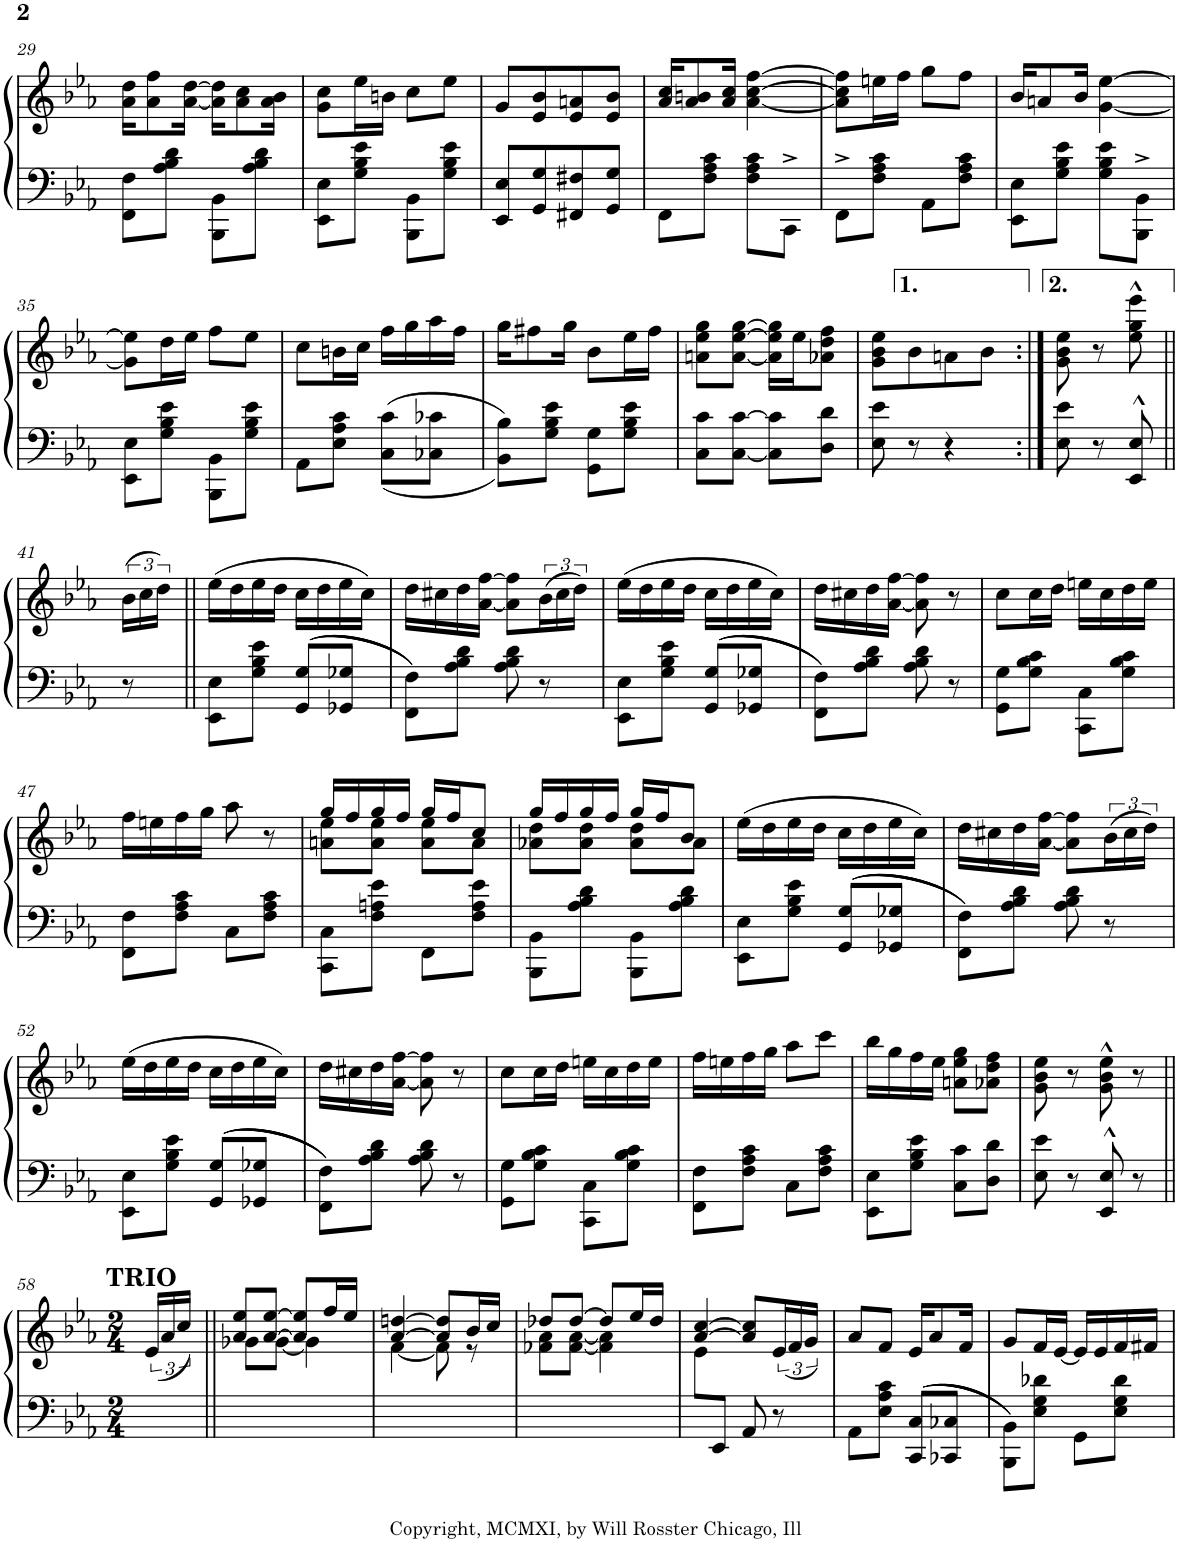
**kern	**kern
*part1	*part1
*staff2	*staff1
*I"Honky Tonk Piano	*
*I'Hnk. Pno.	*
!!LO:PB:g=z
*clefF4	*clefG2
*k[b-e-a-]	*k[b-e-a-]
*M2/4	*M2/4
=29	=29
8FF\ 8F\L	16a-\ 16dd\KL
.	8a-\ 8ff\
8A-\ 8B-\ 8d\J	.
.	[16a-\ [16dd\Jk
8BBB-\ 8BB-\L	16a-\] 16dd\]KL
.	8a-\ 8cc\
8A-\ 8B-\ 8d\J	.
.	16a-\ 16b-\Jk
=30	=30
8EE-\ 8E-\L	8g\ 8cc\L
8G\ 8B-\ 8e-\J	16ee-\L
.	16bn\JJ
8BBB-\ 8BB-\L	8cc\L
8G\ 8B-\ 8e-\J	8ee-\J
=31	=31
8EE-/ 8E-/L	8g/L
8GG/ 8G/	8e-/ 8b-/
8FF#X/ 8F#X/	8e-/ 8an/
8GG/ 8G/J	8e-/ 8b-/J
=32	=32
8FF\L	16a-/ 16cc/KL
.	8a-/ 8bn/
8F\ 8A-\ 8c\J	.
.	16a-/ 16cc/Jk
8F\ 8A-\ 8c\L	[4a-\ [4cc\ [4ff\
8CC^\J	.
=33	=33
8FF^\L	8a-\] 8cc\] 8ff\]L
8F\ 8A-\ 8c\J	16een\L
.	16ff\JJ
8AA-\L	8gg\L
8F\ 8A-\ 8c\J	8ff\J
=34	=34
8EE-\ 8E-\L	16b-/KL
.	8an/
8G\ 8B-\ 8e-\J	.
.	16b-/Jk
8G\ 8B-\ 8e-\L	[4g\ [4ee-\
8BBB-\^ 8BB-\^J	.
!!LO:LB:g=z
=35	=35
8EE-\ 8E-\L	8g\] 8ee-\]L
8G\ 8B-\ 8e-\J	16dd\L
.	16ee-\JJ
8BBB-\ 8BB-\L	8ff\L
8G\ 8B-\ 8e-\J	8ee-\J
=36	=36
8AA-\L	8cc\L
8E-\ 8A-\ 8c\J	16bn\L
.	16cc\JJ
8C\ 8c\L	16ff\LL
.	16gg\
8C-X\ 8c-X\J	16aa-\
.	16ff\JJ
=37	=37
8BB-\ 8B-\L	16gg\KL
.	8ff#X\
8G\ 8B-\ 8e-\J	.
.	16gg\Jk
8GG\ 8G\L	8b-\L
8G\ 8B-\ 8e-\J	16ee-\L
.	16ff#\JJ
=38	=38
8C\ 8c\L	8an\ 8ee-\ 8gg\L
[8C\ [8c\J	[8a\ [8ee-\ [8gg\J
8C\] 8c\]L	16a\] 16ee-\] 16gg\]LL
.	16ee-\J
8D\ 8d\J	8a-X\ 8dd\ 8ff\J
=39	=39
8E-\ 8e-\	8g\ 8b-\ 8ee-\L
8r	8b-\
4r	8an\
.	8b-\J
=40:|!	=40:|!
8E-\ 8e-\	8g\ 8b-\ 8ee-\
8r	8r
8EE-/^^ 8E-/^^	8ee-\^^ 8gg\^^ 8eee-\^^
!!LO:LB:g=z
=41||	=41||
8r	(24b-\LL
.	24cc\
.	24dd\JJ)
=42||	=42||
8EE-\ 8E-\L	(16ee-\LL
.	16dd\
8G\ 8B-\ 8e-\J	16ee-\
.	16dd\JJ
8GG/ 8G/L	16cc\LL
.	16dd\
8GG-X/ 8G-X/J	16ee-\
.	16cc\JJ)
=43	=43
8FF\ 8F\L	16dd\LL
.	16cc#X\
8A-\ 8B-\ 8d\J	16dd\
.	[16a-\ [16ff\JJ
8A-\ 8B-\ 8d\	8a-\] 8ff\]L
8r	(24b-\L
.	24cc#\
.	24dd\JJ)
=44	=44
8EE-\ 8E-\L	(16ee-\LL
.	16dd\
8G\ 8B-\ 8e-\J	16ee-\
.	16dd\JJ
8GG/ 8G/L	16cc\LL
.	16dd\
8GG-X/ 8G-X/J	16ee-\
.	16cc\JJ)
=45	=45
8FF\ 8F\L	16dd\LL
.	16cc#X\
8A-\ 8B-\ 8d\J	16dd\
.	[16a-\ [16ff\JJ
8A-\ 8B-\ 8d\	8a-\] 8ff\]
8r	8r
=46	=46
8GG\ 8G\L	8cc\L
8G\ 8B-\ 8c\J	16cc\L
.	16dd\JJ
8CC\ 8C\L	16een\LL
.	16cc\
8G\ 8B-\ 8c\J	16dd\
.	16ee\JJ
!!LO:LB:g=z
=47	=47
8FF\ 8F\L	16ff\LL
.	16een\
8F\ 8A-\ 8c\J	16ff\
.	16gg\JJ
8C\L	8aa-\
8F\ 8A-\ 8c\J	8r
=48	=48
*	*^
8CC\ 8C\L	16gg/LL	8an\ 8ee-\L
.	16ff/	.
8F\ 8An\ 8e-\J	16gg/	8a\ 8ee-\J
.	16ff/JJ	.
8FF\L	16gg/LL	8a\ 8ee-\L
.	16ff/J	.
8F\ 8A\ 8e-\J	8cc/J	8a\J
=49	=49	=49
8BBB-\ 8BB-\L	16gg/LL	8a-X\ 8dd\L
.	16ff/	.
8A-\ 8B-\ 8d\J	16gg/	8a-\ 8dd\J
.	16ff/JJ	.
8BBB-\ 8BB-\L	16gg/LL	8a-\ 8dd\L
.	16ff/J	.
8A-\ 8B-\ 8d\J	8b-/J	8a-\J
*	*v	*v
=50	=50
8EE-\ 8E-\L	(16ee-\LL
.	16dd\
8G\ 8B-\ 8e-\J	16ee-\
.	16dd\JJ
8GG/ 8G/L	16cc\LL
.	16dd\
8GG-X/ 8G-X/J	16ee-\
.	16cc\JJ)
=51	=51
8FF\ 8F\L	16dd\LL
.	16cc#X\
8A-\ 8B-\ 8d\J	16dd\
.	[16a-\ [16ff\JJ
8A-\ 8B-\ 8d\	8a-\] 8ff\]L
8r	(24b-\L
.	24cc#\
.	24dd\JJ)
!!LO:LB:g=z
=52	=52
8EE-\ 8E-\L	(16ee-\LL
.	16dd\
8G\ 8B-\ 8e-\J	16ee-\
.	16dd\JJ
8GG/ 8G/L	16cc\LL
.	16dd\
8GG-X/ 8G-X/J	16ee-\
.	16cc\JJ)
=53	=53
8FF\ 8F\L	16dd\LL
.	16cc#X\
8A-\ 8B-\ 8d\J	16dd\
.	[16a-\ [16ff\JJ
8A-\ 8B-\ 8d\	8a-\] 8ff\]
8r	8r
=54	=54
8GG\ 8G\L	8cc\L
8G\ 8B-\ 8c\J	16cc\L
.	16dd\JJ
8CC\ 8C\L	16een\LL
.	16cc\
8G\ 8B-\ 8c\J	16dd\
.	16ee\JJ
=55	=55
8FF\ 8F\L	16ff\LL
.	16een\
8F\ 8A-\ 8c\J	16ff\
.	16gg\JJ
8C\L	8aa-\L
8F\ 8A-\ 8c\J	8ccc\J
=56	=56
8EE-\ 8E-\L	16bb-\LL
.	16gg\
8G\ 8B-\ 8e-\J	16ff\
.	16ee-\JJ
8C\ 8c\L	8an\ 8ee-\ 8gg\L
8D\ 8d\J	8a-X\ 8dd\ 8ff\J
=57	=57
8E-\ 8e-\	8g\ 8b-\ 8ee-\
8r	8r
8EE-/^^ 8E-/^^	8g\^^ 8b-\^^ 8ee-\^^
8r	8r
!!LO:LB:g=z
=58||	=58||
*M2/4	*M2/4
!	!LO:TX:a:B:t=TRIO
2ryy	(24e-/LL
.	24a-/
.	24cc/JJ)
.	4.ryy
=59||	=59||
*	*^
2ryy	8a-/ 8ee-/L	8g-X\L
.	[8a-/ [8ee-/J	[8g-\J
.	8a-/] 8ee-/]L	4g-\]
.	16ff/L	.
.	16ee-/JJ	.
=60	=60	=60
2ryy	[4a-/ [4ddn/	[4f\
.	8a-/] 8dd/]L	8f\]
.	16b-/L	8r
.	16cc/JJ	.
=61	=61	=61
2ryy	8dd-X/L	8f-X\ 8a-\L
.	[8dd-/J	[8f-\ [8a-\J
.	8dd-/L]	4f-\] 4a-\]
.	16ee-/L	.
.	16dd-/JJ	.
=62	=62	=62
*^	*	*
8ryy	8ryy	[4a-/ [4cc/	8e-\L
8EE-/J	8ryy	.	4.ryy
4ryy	8AA-/	8a-/] 8cc/]L	.
.	8r	(24e-/L	.
.	.	24f/	.
.	.	24g/JJ)	.
*v	*v	*	*
*	*v	*v
=63	=63
8AA-\L	8a-/L
8E-\ 8A-\ 8c\J	8f/J
8CC/ 8C/L	16e-/KL
.	8a-/
8CC-X/ 8C-X/J	.
.	16f/Jk
=64	=64
8BBB-\ 8BB-\L	8g/L
8E-\ 8G\ 8d-X\J	16f/L
.	[16e-/JJ
8GG\L	16e-/LL]
.	16e-/
8E-\ 8G\ 8d-\J	16f/
.	16f#X/JJ
=	=
*-	*-
